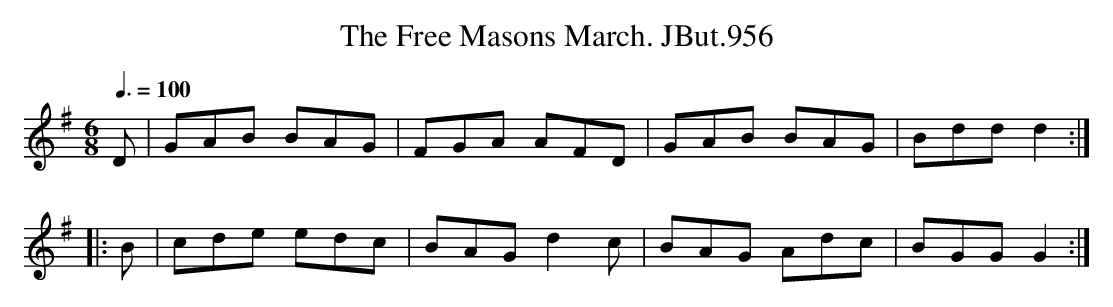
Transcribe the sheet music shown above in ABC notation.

X:1
T:Free Masons March. JBut.956, The
M:6/8
L:1/8
Q:3/8=100
K:G
D|GAB BAG|FGA AFD|GAB BAG|Bdd d2:|
|:B|cde edc|BAG d2c|BAG Adc|BGG G2:|
